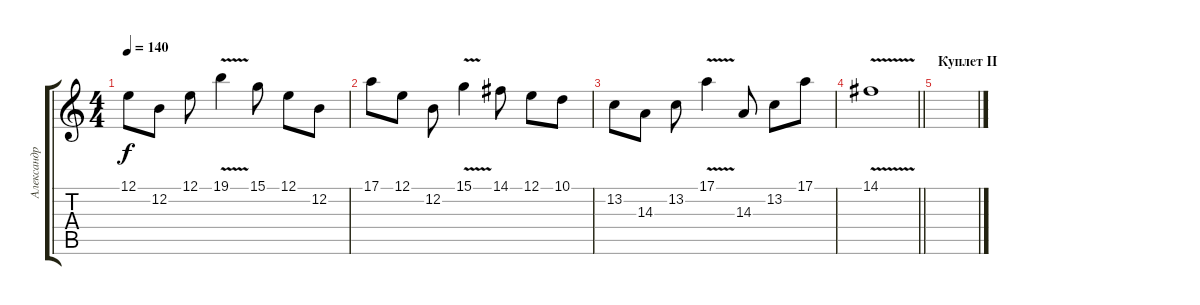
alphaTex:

\track ("Александр \"Wish\" Андрюхин" "Александр ") {instrument lead2sawtooth}
\staff {score tabs}
\tuning (E4 B3 G3 D3 A2 E2) {hide}
\ts (4 4)
\tempo 140
\clef g2
\ks c
12.1.8{dy f} 12.2.8 12.1.8 19.1{v}.4 15.1.8 12.1.8 12.2.8 |
17.1.8 12.1.8 12.2.8 15.1{v}.4 14.1.8 12.1.8 10.1.8 |
13.2.8 14.3.8 13.2.8 17.1{v}.4 14.3.8 13.2.8 17.1.8 |
\barLineRight lightlight
14.1{v}.1 |
\section ("" "Куплет II")
